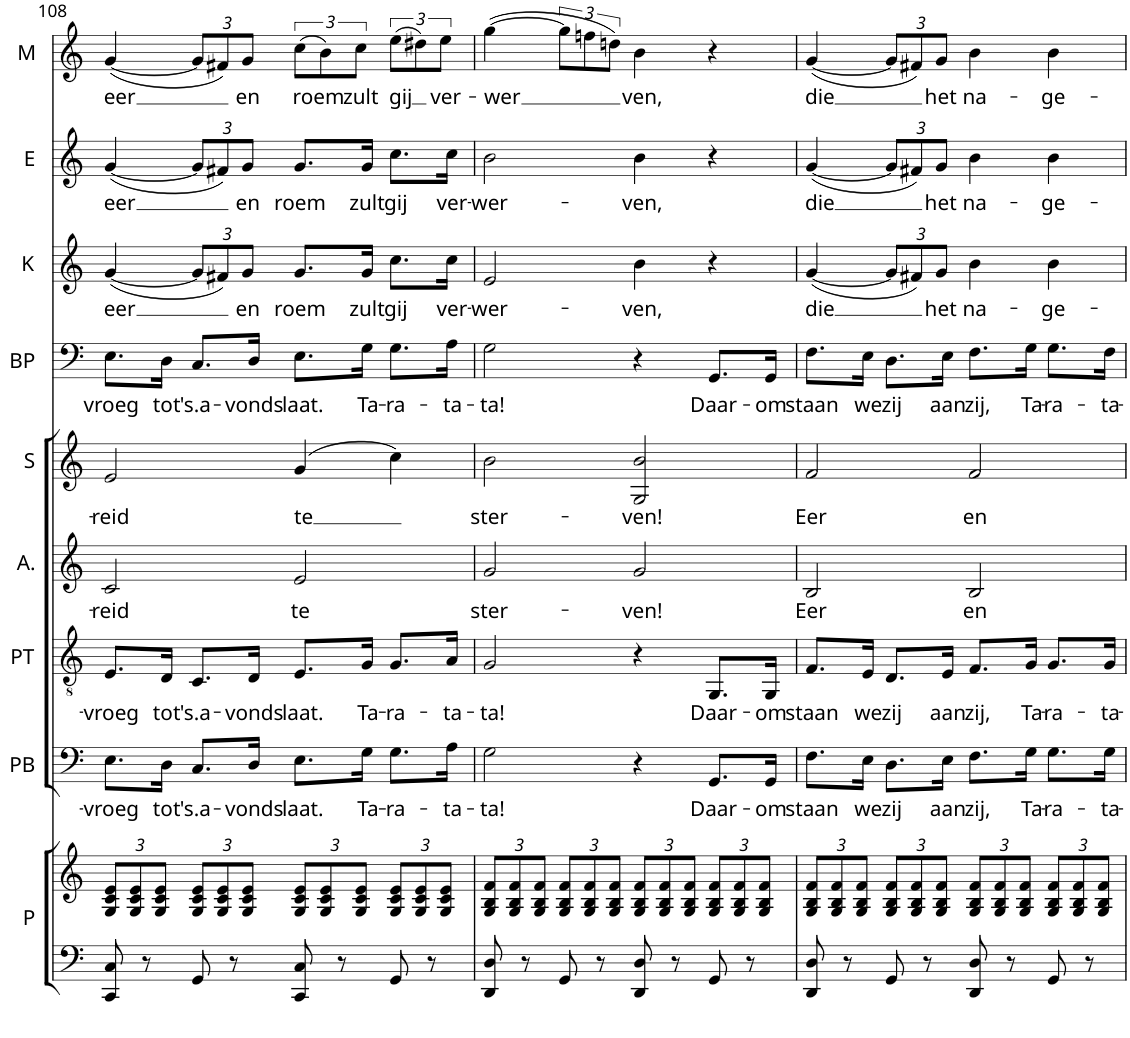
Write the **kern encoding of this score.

**kern	**kern	**kern	**text	**kern	**text	**kern	**text	**kern	**text	**kern	**text	**kern	**text	**kern	**text	**kern	**text
*part9	*part9	*part8	*part8	*part7	*part7	*part6	*part6	*part5	*part5	*part4	*part4	*part3	*part3	*part2	*part2	*part1	*part1
*staff10	*staff9	*staff8	*staff8	*staff7	*staff7	*staff6	*staff6	*staff5	*staff5	*staff4	*staff4	*staff3	*staff3	*staff2	*staff2	*staff1	*staff1
*I"Piano	*	*I"Politie Bas	*	*I"Politie Tenor	*	*I"Alt	*	*I"Sopraan	*	*I"Politie Brigadier	*	*I"Kate	*	*I"Edith	*	*I"Mabel	*
*I'P	*	*I'PB	*	*I'PT	*	*I'A.	*	*I'S	*	*	*	*I'K	*	*I'E	*	*I'M	*
!!LO:PB:g=z
*clefF4	*clefG2	*clefF4	*	*clefGv2	*	*clefG2	*	*clefG2	*	*clefF4	*	*clefG2	*	*clefG2	*	*clefG2	*
*	*	*	*	*Trd8c14	*	*	*	*	*	*Trd4c7	*	*	*	*	*	*	*
*k[]	*k[]	*k[]	*	*k[]	*	*k[]	*	*k[]	*	*k[]	*	*k[]	*	*k[]	*	*k[]	*
*M4/4	*M4/4	*M4/4	*	*M4/4	*	*M4/4	*	*M4/4	*	*M4/4	*	*M4/4	*	*M4/4	*	*M4/4	*
*met(c)	*met(c)	*met(c)	*	*met(c)	*	*met(c)	*	*met(c)	*	*met(c)	*	*met(c)	*	*met(c)	*	*met(c)	*
*	*Xbrackettup	*	*	*	*	*	*	*	*	*	*	*	*	*	*	*	*
=108	=108	=108	=108	=108	=108	=108	=108	=108	=108	=108	=108	=108	=108	=108	=108	=108	=108
!	!	!	!LO:LY:b	!	!LO:LY:b	!	!LO:LY:b	!	!LO:LY:b	!	!LO:LY:b	!	!LO:LY:b	!	!LO:LY:b	!	!LO:LY:b
8CC/ 8C/	12G/ 12c/ 12e/L	8.E\L	-vroeg	8.E/L	-vroeg	2c/	-reid	2e/	-reid	8.E\L	vroeg	(<[4g/	eer	(<[4g/	eer	(<[4g/	eer
.	12G/ 12c/ 12e/	.	.	.	.	.	.	.	.	.	.	.	.	.	.	.	.
8r	.	.	.	.	.	.	.	.	.	.	.	.	.	.	.	.	.
.	12G/ 12c/ 12e/J	.	.	.	.	.	.	.	.	.	.	.	.	.	.	.	.
!	!	!	!LO:LY:b	!	!LO:LY:b	!	!	!	!	!	!LO:LY:b	!	!	!	!	!	!
.	.	16D\Jk	tot	16D/Jk	tot	.	.	.	.	16D\Jk	tot	.	.	.	.	.	.
!	!	!	!LO:LY:b	!	!LO:LY:b	!	!	!	!	!	!LO:LY:b	!	!	!	!	!	!
*	*	*	*	*	*	*	*	*	*	*	*	*Xbrackettup	*	*Xbrackettup	*	*Xbrackettup	*
8GG/	12G/ 12c/ 12e/L	8.C/L	's.a-	8.C/L	's.a-	.	.	.	.	8.C/L	's.a-	12g/L]	.	12g/L]	.	12g/L]	.
.	12G/ 12c/ 12e/	.	.	.	.	.	.	.	.	.	.	12f#X/)	.	12f#X/)	.	12f#X/)	.
8r	.	.	.	.	.	.	.	.	.	.	.	.	.	.	.	.	.
!	!	!	!	!	!	!	!	!	!	!	!	!	!LO:LY:b	!	!LO:LY:b	!	!LO:LY:b
.	12G/ 12c/ 12e/J	.	.	.	.	.	.	.	.	.	.	12g/J	en	12g/J	en	12g/J	en
!	!	!	!LO:LY:b	!	!LO:LY:b	!	!	!	!	!	!LO:LY:b	!	!	!	!	!	!
.	.	16D/Jk	-vonds	16D/Jk	-vonds	.	.	.	.	16D/Jk	-vonds	.	.	.	.	.	.
!	!	!	!LO:LY:b	!	!LO:LY:b	!	!LO:LY:b	!	!LO:LY:b	!	!LO:LY:b	!	!LO:LY:b	!	!LO:LY:b	!	!
*	*	*	*	*	*	*	*	*	*	*	*	*	*	*	*	*brackettup	*
!	!	!	!	!	!	!	!	!	!	!	!	!	!	!	!	!	!LO:LY:b
8CC/ 8C/	12G/ 12c/ 12e/L	8.E\L	laat.	8.E/L	laat.	2e/	te	(4g/	te	8.E\L	laat.	8.g/L	roem	8.g/L	roem	(12cc\L	roem
.	12G/ 12c/ 12e/	.	.	.	.	.	.	.	.	.	.	.	.	.	.	12b\)	.
8r	.	.	.	.	.	.	.	.	.	.	.	.	.	.	.	.	.
!	!	!	!	!	!	!	!	!	!	!	!	!	!	!	!	!	!LO:LY:b
.	12G/ 12c/ 12e/J	.	.	.	.	.	.	.	.	.	.	.	.	.	.	12cc\J	zult
!	!	!	!LO:LY:b	!	!LO:LY:b	!	!	!	!	!	!LO:LY:b	!	!LO:LY:b	!	!LO:LY:b	!	!
.	.	16G\Jk	Ta-	16G/Jk	Ta-	.	.	.	.	16G\Jk	Ta-	16g/Jk	zult	16g/Jk	zult	.	.
!	!	!	!LO:LY:b	!	!LO:LY:b	!	!	!	!	!	!LO:LY:b	!	!LO:LY:b	!	!LO:LY:b	!	!LO:LY:b
8GG/	12G/ 12c/ 12e/L	8.G\L	-ra-	8.G/L	-ra-	.	.	4cc\)	.	8.G\L	-ra-	8.cc\L	gij	8.cc\L	gij	(12ee\L	gij
.	12G/ 12c/ 12e/	.	.	.	.	.	.	.	.	.	.	.	.	.	.	12dd#X\)	.
8r	.	.	.	.	.	.	.	.	.	.	.	.	.	.	.	.	.
!	!	!	!	!	!	!	!	!	!	!	!	!	!	!	!	!	!LO:LY:b
.	12G/ 12c/ 12e/J	.	.	.	.	.	.	.	.	.	.	.	.	.	.	12ee\J	ver-
!	!	!	!LO:LY:b	!	!LO:LY:b	!	!	!	!	!	!LO:LY:b	!	!LO:LY:b	!	!LO:LY:b	!	!
.	.	16A\Jk	-ta-	16A/Jk	-ta-	.	.	.	.	16A\Jk	-ta-	16cc\Jk	ver-	16cc\Jk	ver-	.	.
=109	=109	=109	=109	=109	=109	=109	=109	=109	=109	=109	=109	=109	=109	=109	=109	=109	=109
!	!	!	!LO:LY:b	!	!LO:LY:b	!	!LO:LY:b	!	!LO:LY:b	!	!LO:LY:b	!	!LO:LY:b	!	!LO:LY:b	!	!LO:LY:b
8DD/ 8D/	12G/ 12B/ 12f/L	2G\	-ta!	2G/	-ta!	2g/	ster-	2b\	ster-	2G\	-ta!	2e/	-wer-	2b\	-wer-	(>[4gg\	-wer
.	12G/ 12B/ 12f/	.	.	.	.	.	.	.	.	.	.	.	.	.	.	.	.
8r	.	.	.	.	.	.	.	.	.	.	.	.	.	.	.	.	.
.	12G/ 12B/ 12f/J	.	.	.	.	.	.	.	.	.	.	.	.	.	.	.	.
8GG/	12G/ 12B/ 12f/L	.	.	.	.	.	.	.	.	.	.	.	.	.	.	12gg\L]	.
.	12G/ 12B/ 12f/	.	.	.	.	.	.	.	.	.	.	.	.	.	.	12ffn\	.
8r	.	.	.	.	.	.	.	.	.	.	.	.	.	.	.	.	.
.	12G/ 12B/ 12f/J	.	.	.	.	.	.	.	.	.	.	.	.	.	.	12ddn\J)	.
!	!	!	!	!	!	!	!LO:LY:b	!	!LO:LY:b	!	!	!	!LO:LY:b	!	!LO:LY:b	!	!LO:LY:b
8DD/ 8D/	12G/ 12B/ 12f/L	4r	.	4r	.	2g/	-ven!	2G/ 2b/	-ven!	4r	.	4b\	-ven,	4b\	-ven,	4b\	ven,
.	12G/ 12B/ 12f/	.	.	.	.	.	.	.	.	.	.	.	.	.	.	.	.
8r	.	.	.	.	.	.	.	.	.	.	.	.	.	.	.	.	.
.	12G/ 12B/ 12f/J	.	.	.	.	.	.	.	.	.	.	.	.	.	.	.	.
!	!	!	!LO:LY:b	!	!LO:LY:b	!	!	!	!	!	!LO:LY:b	!	!	!	!	!	!
8GG/	12G/ 12B/ 12f/L	8.GG/L	Daar-	8.GG/L	Daar-	.	.	.	.	8.GG/L	Daar-	4r	.	4r	.	4r	.
.	12G/ 12B/ 12f/	.	.	.	.	.	.	.	.	.	.	.	.	.	.	.	.
8r	.	.	.	.	.	.	.	.	.	.	.	.	.	.	.	.	.
.	12G/ 12B/ 12f/J	.	.	.	.	.	.	.	.	.	.	.	.	.	.	.	.
!	!	!	!LO:LY:b	!	!LO:LY:b	!	!	!	!	!	!LO:LY:b	!	!	!	!	!	!
.	.	16GG/Jk	-om	16GG/Jk	-om	.	.	.	.	16GG/Jk	-om	.	.	.	.	.	.
=110	=110	=110	=110	=110	=110	=110	=110	=110	=110	=110	=110	=110	=110	=110	=110	=110	=110
!	!	!	!LO:LY:b	!	!LO:LY:b	!	!LO:LY:b	!	!LO:LY:b	!	!LO:LY:b	!	!LO:LY:b	!	!LO:LY:b	!	!LO:LY:b
8DD/ 8D/	12G/ 12B/ 12f/L	8.F\L	staan	8.F/L	staan	2B/	Eer	2f/	Eer	8.F\L	staan	(<[4g/	die	(<[4g/	die	(<[4g/	die
.	12G/ 12B/ 12f/	.	.	.	.	.	.	.	.	.	.	.	.	.	.	.	.
8r	.	.	.	.	.	.	.	.	.	.	.	.	.	.	.	.	.
.	12G/ 12B/ 12f/J	.	.	.	.	.	.	.	.	.	.	.	.	.	.	.	.
!	!	!	!LO:LY:b	!	!LO:LY:b	!	!	!	!	!	!LO:LY:b	!	!	!	!	!	!
.	.	16E\Jk	we	16E/Jk	we	.	.	.	.	16E\Jk	we	.	.	.	.	.	.
!	!	!	!LO:LY:b	!	!LO:LY:b	!	!	!	!	!	!LO:LY:b	!	!	!	!	!	!
*	*	*	*	*	*	*	*	*	*	*	*	*	*	*	*	*Xbrackettup	*
8GG/	12G/ 12B/ 12f/L	8.D\L	zij	8.D/L	zij	.	.	.	.	8.D\L	zij	12g/L]	.	12g/L]	.	12g/L]	.
.	12G/ 12B/ 12f/	.	.	.	.	.	.	.	.	.	.	12f#X/)	.	12f#X/)	.	12f#X/)	.
8r	.	.	.	.	.	.	.	.	.	.	.	.	.	.	.	.	.
!	!	!	!	!	!	!	!	!	!	!	!	!	!LO:LY:b	!	!LO:LY:b	!	!LO:LY:b
.	12G/ 12B/ 12f/J	.	.	.	.	.	.	.	.	.	.	12g/J	het	12g/J	het	12g/J	het
!	!	!	!LO:LY:b	!	!LO:LY:b	!	!	!	!	!	!LO:LY:b	!	!	!	!	!	!
.	.	16E\Jk	aan	16E/Jk	aan	.	.	.	.	16E\Jk	aan	.	.	.	.	.	.
!	!	!	!LO:LY:b	!	!LO:LY:b	!	!LO:LY:b	!	!LO:LY:b	!	!LO:LY:b	!	!LO:LY:b	!	!LO:LY:b	!	!LO:LY:b
8DD/ 8D/	12G/ 12B/ 12f/L	8.F\L	zij,	8.F/L	zij,	2B/	en	2f/	en	8.F\L	zij,	4b\	na-	4b\	na-	4b\	na-
.	12G/ 12B/ 12f/	.	.	.	.	.	.	.	.	.	.	.	.	.	.	.	.
8r	.	.	.	.	.	.	.	.	.	.	.	.	.	.	.	.	.
.	12G/ 12B/ 12f/J	.	.	.	.	.	.	.	.	.	.	.	.	.	.	.	.
!	!	!	!LO:LY:b	!	!LO:LY:b	!	!	!	!	!	!LO:LY:b	!	!	!	!	!	!
.	.	16G\Jk	Ta-	16G/Jk	Ta-	.	.	.	.	16G\Jk	Ta-	.	.	.	.	.	.
!	!	!	!LO:LY:b	!	!LO:LY:b	!	!	!	!	!	!LO:LY:b	!	!LO:LY:b	!	!LO:LY:b	!	!LO:LY:b
8GG/	12G/ 12B/ 12f/L	8.G\L	-ra-	8.G/L	-ra-	.	.	.	.	8.G\L	-ra-	4b\	-ge-	4b\	-ge-	4b\	-ge-
.	12G/ 12B/ 12f/	.	.	.	.	.	.	.	.	.	.	.	.	.	.	.	.
8r	.	.	.	.	.	.	.	.	.	.	.	.	.	.	.	.	.
.	12G/ 12B/ 12f/J	.	.	.	.	.	.	.	.	.	.	.	.	.	.	.	.
!	!	!	!LO:LY:b	!	!LO:LY:b	!	!	!	!	!	!LO:LY:b	!	!	!	!	!	!
.	.	16G\Jk	-ta-	16G/Jk	-ta-	.	.	.	.	16F\Jk	-ta-	.	.	.	.	.	.
=	=	=	=	=	=	=	=	=	=	=	=	=	=	=	=	=	=
*-	*-	*-	*-	*-	*-	*-	*-	*-	*-	*-	*-	*-	*-	*-	*-	*-	*-
